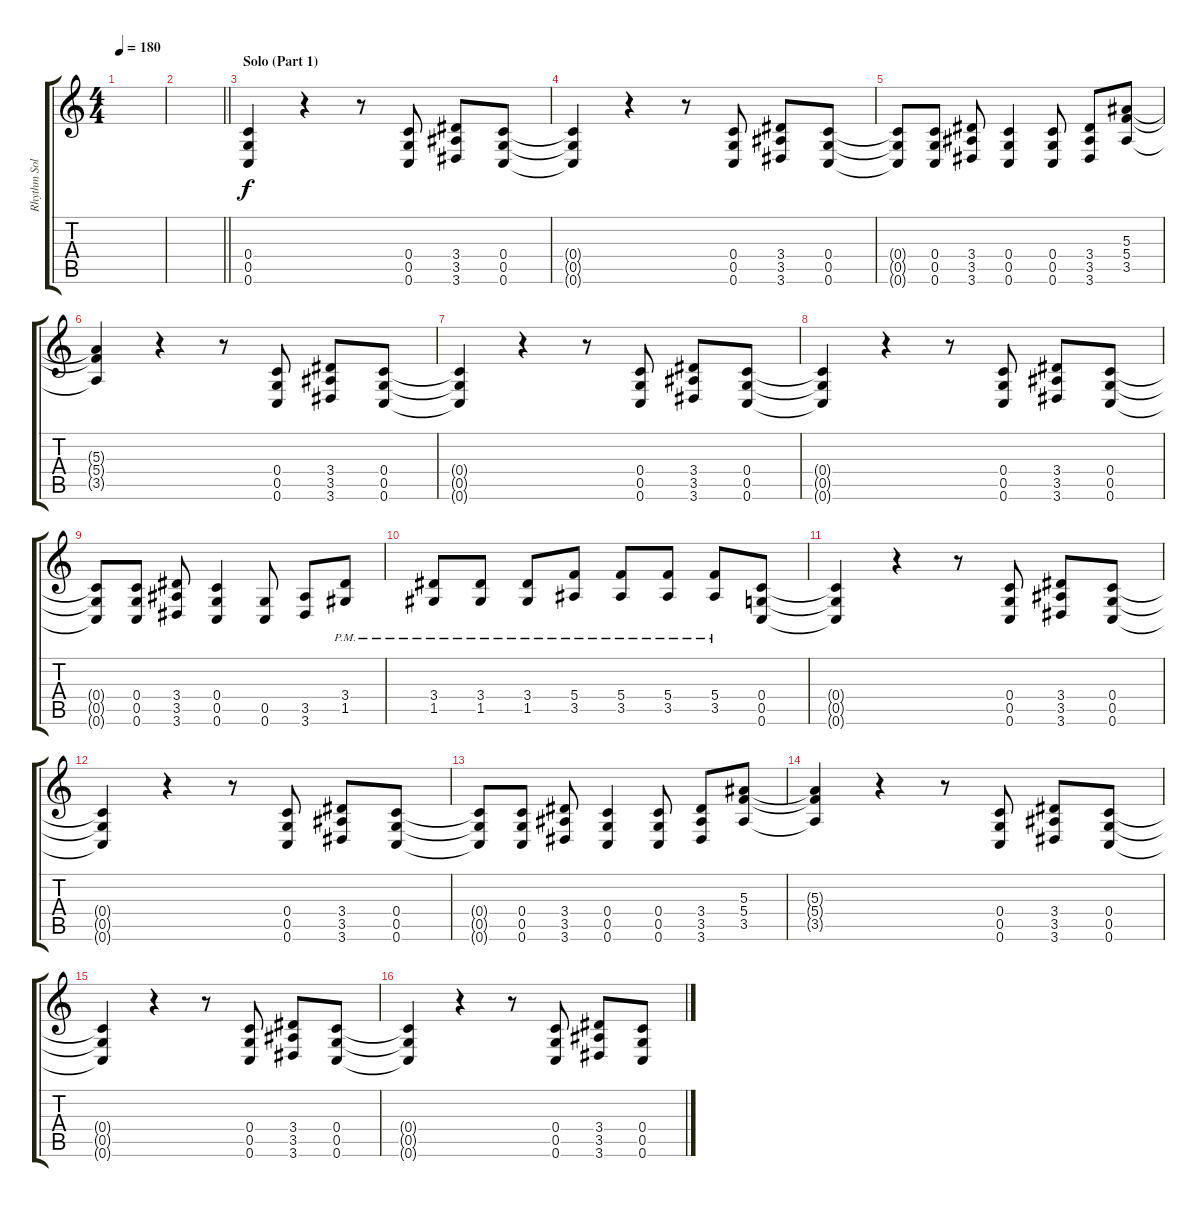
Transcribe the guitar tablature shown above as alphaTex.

\track ("Rhythm Solo Part 1 (Right)" "Rhythm Sol") {instrument distortionguitar}
\staff {score tabs}
\tuning (D4 A3 F3 C3 G2 C2) {hide}
\ts (4 4)
\tempo 180
\clef g2
\ks c
|
\barLineRight lightlight
|
\section ("" "Solo (Part 1)")
(0.4 0.5 0.6).4 r.4 r.8 (0.4 0.5 0.6).8 (3.4 3.5 3.6).8 (0.4 0.5 0.6).8 |
(0.4{t} 0.5{t} 0.6{t}).4 r.4 r.8 (0.4 0.5 0.6).8 (3.4 3.5 3.6).8 (0.4 0.5 0.6).8 |
(0.4{t} 0.5{t} 0.6{t}).8 (0.4 0.5 0.6).8 (3.4 3.5 3.6).8 (0.4 0.5 0.6).4 (0.4 0.5 0.6).8 (3.4 3.5 3.6).8 (5.3 5.4 3.5).8 |
(5.3{t} 5.4{t} 3.5{t}).4 r.4 r.8 (0.4 0.5 0.6).8 (3.4 3.5 3.6).8 (0.4 0.5 0.6).8 |
(0.4{t} 0.5{t} 0.6{t}).4 r.4 r.8 (0.4 0.5 0.6).8 (3.4 3.5 3.6).8 (0.4 0.5 0.6).8 |
(0.4{t} 0.5{t} 0.6{t}).4 r.4 r.8 (0.4 0.5 0.6).8 (3.4 3.5 3.6).8 (0.4 0.5 0.6).8 |
(0.4{t} 0.5{t} 0.6{t}).8 (0.4 0.5 0.6).8 (3.4 3.5 3.6).8 (0.4 0.5 0.6).4 (0.5 0.6).8 (3.5 3.6).8 (3.4{pm} 1.5{pm}).8 |
(3.4{pm} 1.5{pm}).8 (3.4{pm} 1.5{pm}).8 (3.4{pm} 1.5{pm}).8 (5.4{pm} 3.5{pm}).8 (5.4{pm} 3.5{pm}).8 (5.4{pm} 3.5{pm}).8 (5.4{pm} 3.5{pm}).8 (0.4 0.5 0.6).8 |
(0.4{t} 0.5{t} 0.6{t}).4 r.4 r.8 (0.4 0.5 0.6).8 (3.4 3.5 3.6).8 (0.4 0.5 0.6).8 |
(0.4{t} 0.5{t} 0.6{t}).4 r.4 r.8 (0.4 0.5 0.6).8 (3.4 3.5 3.6).8 (0.4 0.5 0.6).8 |
(0.4{t} 0.5{t} 0.6{t}).8 (0.4 0.5 0.6).8 (3.4 3.5 3.6).8 (0.4 0.5 0.6).4 (0.4 0.5 0.6).8 (3.4 3.5 3.6).8 (5.3 5.4 3.5).8 |
(5.3{t} 5.4{t} 3.5{t}).4 r.4 r.8 (0.4 0.5 0.6).8 (3.4 3.5 3.6).8 (0.4 0.5 0.6).8 |
(0.4{t} 0.5{t} 0.6{t}).4 r.4 r.8 (0.4 0.5 0.6).8 (3.4 3.5 3.6).8 (0.4 0.5 0.6).8 |
(0.4{t} 0.5{t} 0.6{t}).4 r.4 r.8 (0.4 0.5 0.6).8 (3.4 3.5 3.6).8 (0.4 0.5 0.6).8
